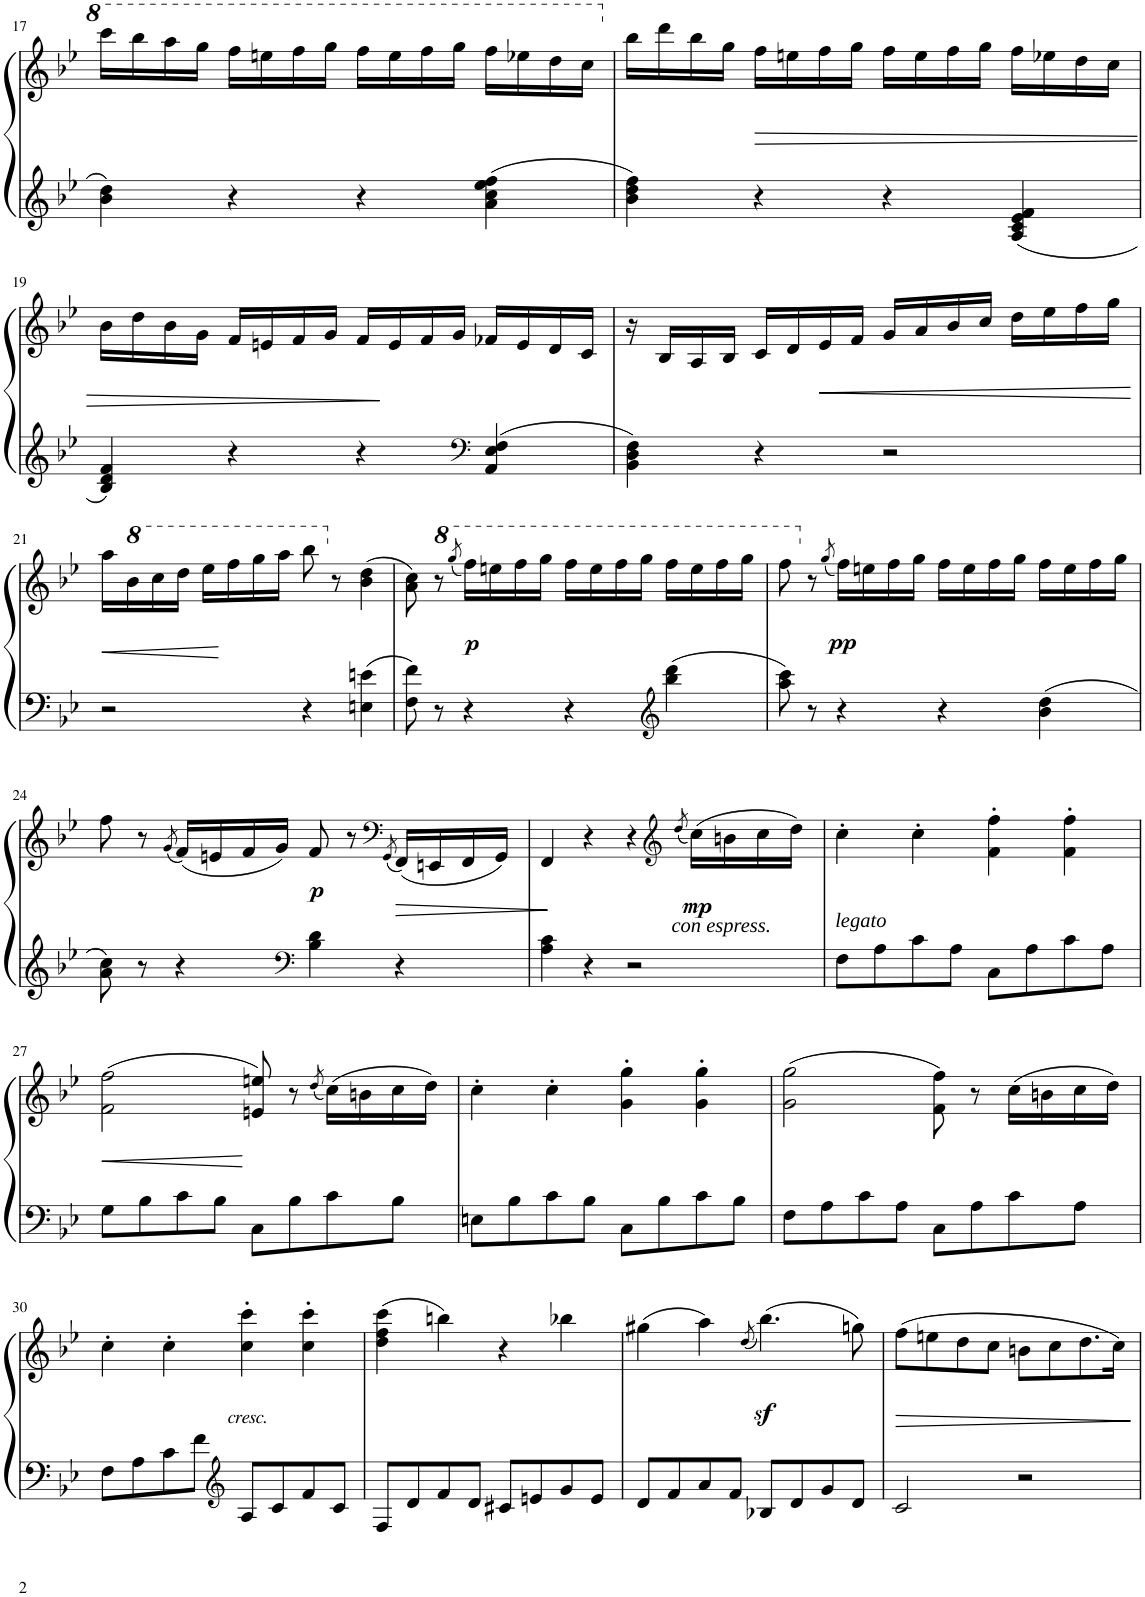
**kern	**kern	**dynam
*part1	*part1	*part1
*staff2	*staff1	*staff1/2
*I"Piano	*	*
*I'Pno	*	*
!!LO:PB:g=z
*clefG2	*clefG2	*
*k[b-e-]	*k[b-e-]	*
*M4/4	*M4/4	*
*met(c)	*met(c)	*
=17	=17	=17
4b-\ 4dd\	16cccc\LL	.
.	16bbb-\	.
.	16aaa\	.
.	16ggg\JJ	.
4r	16fff\LL	.
.	16eeen\	.
.	16fff\	.
.	16ggg\JJ	.
4r	16fff\LL	.
.	16eee\	.
.	16fff\	.
.	16ggg\JJ	.
4a\ 4cc\ 4ee-\ 4ff\	16fff\LL	.
.	16eee-X\	.
.	16ddd\	.
.	16ccc\JJ	.
=18	=18	=18
4b-\ 4dd\ 4ff\	16bb-\LL	.
.	16ddd\	.
.	16bb-\	.
.	16gg\JJ	.
!	!	!LO:HP:b
4r	16ff\LL	>
.	16een\	.
.	16ff\	.
.	16gg\JJ	.
4r	16ff\LL	.
.	16ee\	.
.	16ff\	.
.	16gg\JJ	.
4A/ 4c/ 4e-/ 4f/	16ff\LL	.
.	16ee-X\	.
.	16dd\	.
.	16cc\JJ	.
!!LO:LB:g=z
=19	=19	=19
4B-/ 4d/ 4f/	16b-\LL	.
.	16dd\	.
.	16b-\	.
.	16g\JJ	.
4r	16f/LL	.
.	16en/	.
.	16f/	.
.	16g/JJ	.
4r	16f/LL	.
.	16e/	]
.	16f/	.
.	16g/JJ	.
*clefF4	*	*
4AA/ 4E-/ 4F/	16f-X/LL	.
.	16e/	.
.	16d/	.
.	16c/JJ	.
=20	=20	=20
4BB-\ 4D\ 4F\	16r	.
.	16B-/LL	.
.	16A/	.
.	16B-/JJ	.
4r	16c/LL	.
.	16d/	.
!	!	!LO:HP:b
.	16e-/	<
.	16f/JJ	.
2r	16g/LL	.
.	16a/	.
.	16b-/	.
.	16cc/JJ	.
.	16dd\LL	.
.	16ee-\	.
.	16ff\	.
.	16gg\JJ	.
.	.	[
!!LO:LB:g=z
=21	=21	=21
!	!	!LO:HP:b
2r	16aa\LL	<
*	*8va	*
.	16bb-\	.
.	16ccc\	.
.	16ddd\JJ	.
.	16eee-\LL	.
.	16fff\	[
.	16ggg\	.
.	16aaa\JJ	.
4r	8bbb-\	.
*	*X8va	*
.	8r	.
4En\ 4en\	(4b-\ 4dd\	.
=22	=22	=22
8F\ 8f\	8a\ 8cc\)	.
*	*8va	*
8r	8r	.
.	(8qggg/	.
!	!	!LO:DY:b
4r	16fff\LL)	p
.	16eeen\	.
.	16fff\	.
.	16ggg\JJ	.
4r	16fff\LL	.
.	16eee\	.
.	16fff\	.
.	16ggg\JJ	.
*clefG2	*	*
4bb-\ 4ddd\	16fff\LL	.
.	16eee\	.
.	16fff\	.
.	16ggg\JJ	.
=23	=23	=23
8aa\ 8ccc\	8fff\	.
*	*X8va	*
8r	8r	.
.	(8qgg/	.
!	!	!LO:DY:b
4r	16ff\LL)	pp
.	16een\	.
.	16ff\	.
.	16gg\JJ	.
4r	16ff\LL	.
.	16ee\	.
.	16ff\	.
.	16gg\JJ	.
4b-\ 4dd\	16ff\LL	.
.	16ee\	.
.	16ff\	.
.	16gg\JJ	.
!!LO:LB:g=z
=24	=24	=24
8a\ 8cc\	8ff\	.
8r	8r	.
.	(8qg/	.
4r	(16f/LL)	.
.	16en/	.
.	16f/	.
.	16g/JJ)	.
*clefF4	*	*
!	!	!LO:DY:b
4B-\ 4d\	8f/	p
.	8r	.
*	*clefF4	*
.	(8qGG/	.
4r	(16FF/LL)	.
.	16EEn/	.
.	16FF/	.
.	16GG/JJ)	.
=25	=25	=25
4A\ 4c\	4FF/	.
4r	4r	.
2r	4r	.
*	*clefG2	*
.	(8qdd/	.
!	!LO:TX:b:i:t=con espress.	!
!	!	!LO:DY:b
.	(16cc\LL)	mp
.	16bn\	.
.	16cc\	.
.	16dd\JJ)	.
=26	=26	=26
!LO:TX:a:i:t=legato	!	!
8F\L	4cc'\	.
8A\	.	.
8c\	4cc'\	.
8A\J	.	.
8C\L	4f\' 4ff\'	.
8A\	.	.
8c\	4f\' 4ff\'	.
8A\J	.	.
!!LO:LB:g=z
=27	=27	=27
!	!	!LO:HP:b
8G\L	(2f\ 2ff\	<
8B-\	.	.
8c\	.	.
8B-\J	.	.
8C\L	8en/ 8een/)	[
8B-\	8r	.
.	(8qdd/	.
8c\	(16cc\LL)	.
.	16bn\	.
8B-\J	16cc\	.
.	16dd\JJ)	.
=28	=28	=28
8En\L	4cc'\	.
8B-\	.	.
8c\	4cc'\	.
8B-\J	.	.
8C\L	4g\' 4gg\'	.
8B-\	.	.
8c\	4g\' 4gg\'	.
8B-\J	.	.
=29	=29	=29
8F\L	(2g\ 2gg\	.
8A\	.	.
8c\	.	.
8A\J	.	.
8C\L	8f\ 8ff\)	.
8A\	8r	.
8c\	(16cc\LL	.
.	16bn\	.
8A\J	16cc\	.
.	16dd\JJ)	.
!!LO:LB:g=z
=30	=30	=30
8F\L	4cc'\	.
8A\	.	.
8c\	4cc'\	.
8f\J	.	.
*clefG2	*	*
!	!	!LO:DY:b
8A/L	4cc\' 4ccc\'	other-dynamics
8c/	.	.
8f/	4cc\' 4ccc\'	.
8c/J	.	.
=31	=31	=31
8F/L	(4dd\ 4ff\ 4ccc\	.
8d/	.	.
8f/	4bbn\)	.
8d/J	.	.
8c#X/L	4r	.
8en/	.	.
8g/	4bb-X\	.
8e/J	.	.
=32	=32	=32
8d/L	(4gg#X\	.
8f/	.	.
8a/	4aa\)	.
8f/J	.	.
.	(8qdd/	.
8B-X/L	(4.bb-z<\)	.
8d/	.	.
8g/	.	.
8d/J	8ggn\)	.
=33	=33	=33
!	!	!LO:HP:b
2c/	(8ff\L	>
.	8een\	.
.	8dd\	.
.	8cc\J	.
2r	8bn\L	.
.	8cc\	.
.	8.dd\	.
.	16cc\Jk)	.
.	.	]
=	=	=
*-	*-	*-
